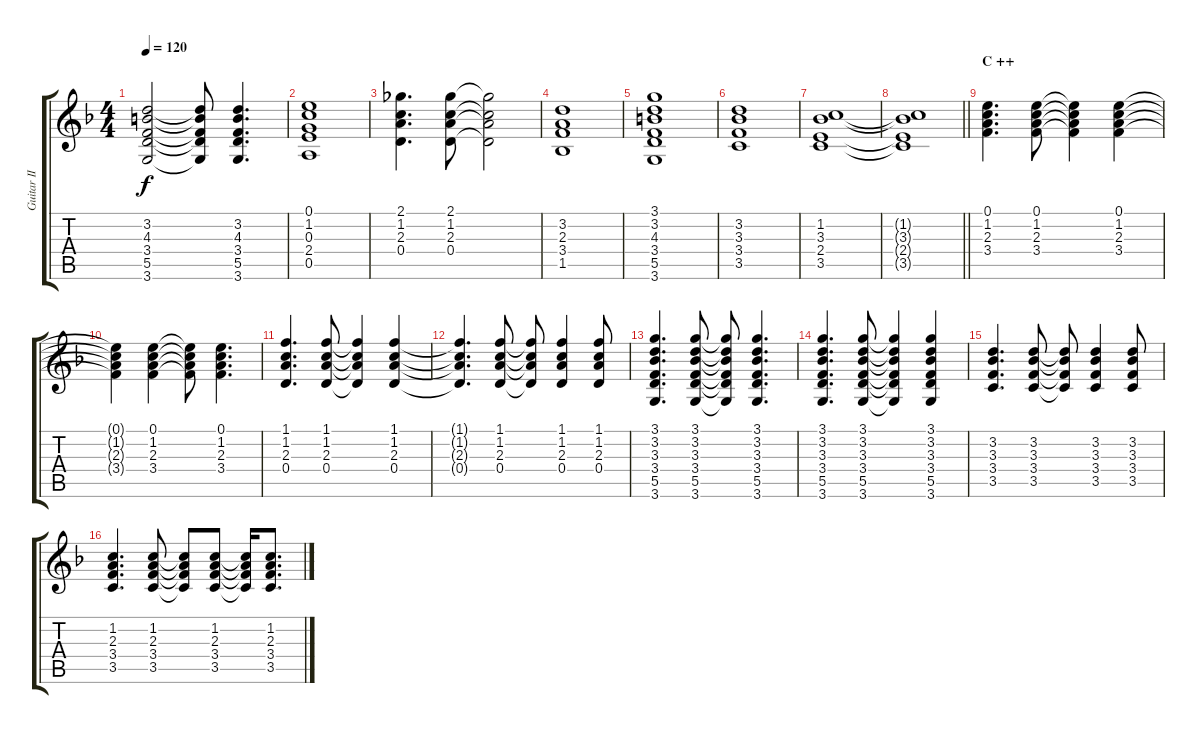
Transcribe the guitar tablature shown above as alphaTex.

\track ("Guitar II (Hirasawa Yui)" "Guitar II ") {instrument acousticguitarsteel}
\staff {score tabs}
\tuning (E4 B3 G3 D3 A2 E2) {hide}
\ts (4 4)
\tempo 120
\clef g2
\ks f
(3.2 4.3 3.4 5.5 3.6).2{dy f} (3.2{t} 4.3{t} 3.4{t} 5.5{t} 3.6{t}).8 (3.2 4.3 3.4 5.5 3.6).4{d} |
(0.1 1.2 0.3 2.4 0.5).1 |
(2.1 1.2 2.3 0.4).4{d} (2.1 1.2 2.3 0.4).8 (2.1{t} 1.2{t} 2.3{t} 0.4{t}).2 |
(3.2 2.3 3.4 1.5).1 |
(3.1 3.2 4.3 3.4 5.5 3.6).1 |
(3.2 3.3 3.4 3.5).1 |
(1.2 3.3 2.4 3.5).1 |
\barLineRight lightlight
(1.2{t} 3.3{t} 2.4{t} 3.5{t}).1 |
\section ("" "C ++")
(0.1 1.2 2.3 3.4).4{d} (0.1 1.2 2.3 3.4).8 (0.1{t} 1.2{t} 2.3{t} 3.4{t}).4 (0.1 1.2 2.3 3.4).4 |
(0.1{t} 1.2{t} 2.3{t} 3.4{t}).4 (0.1 1.2 2.3 3.4).4 (0.1{t} 1.2{t} 2.3{t} 3.4{t}).8 (0.1 1.2 2.3 3.4).4{d} |
(1.1 1.2 2.3 0.4).4{d} (1.1 1.2 2.3 0.4).8 (1.1{t} 1.2{t} 2.3{t} 0.4{t}).4 (1.1 1.2 2.3 0.4).4 |
(1.1{t} 1.2{t} 2.3{t} 0.4{t}).4{d} (1.1 1.2 2.3 0.4).8 (1.1{t} 1.2{t} 2.3{t} 0.4{t}).8 (1.1 1.2 2.3 0.4).4 (1.1 1.2 2.3 0.4).8 |
(3.1 3.2 3.3 3.4 5.5 3.6).4{d} (3.1 3.2 3.3 3.4 5.5 3.6).8 (3.1{t} 3.2{t} 3.3{t} 3.4{t} 5.5{t} 3.6{t}).8 (3.1 3.2 3.3 3.4 5.5 3.6).4{d} |
(3.1 3.2 3.3 3.4 5.5 3.6).4{d} (3.1 3.2 3.3 3.4 5.5 3.6).8 (3.1{t} 3.2{t} 3.3{t} 3.4{t} 5.5{t} 3.6{t}).4 (3.1 3.2 3.3 3.4 5.5 3.6).4 |
(3.2 3.3 3.4 3.5).4{d} (3.2 3.3 3.4 3.5).8 (3.2{t} 3.3{t} 3.4{t} 3.5{t}).8 (3.2 3.3 3.4 3.5).4 (3.2 3.3 3.4 3.5).8 |
(1.2 2.3 3.4 3.5).4{d} (1.2 2.3 3.4 3.5).8 (1.2{t} 2.3{t} 3.4{t} 3.5{t}).8 (1.2 2.3 3.4 3.5).8 (1.2{t} 2.3{t} 3.4{t} 3.5{t}).16 (1.2 2.3 3.4 3.5).8{d}
